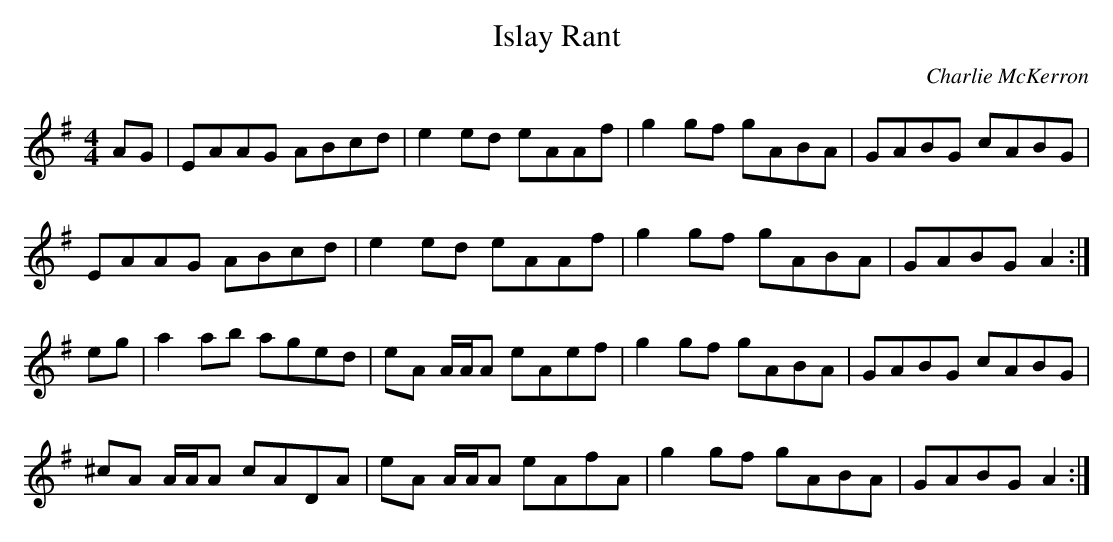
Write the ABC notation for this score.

X:1
T:Islay Rant
C:Charlie McKerron
M:4/4
L:1/8
K:Ador
AG | EAAG     ABcd | e2 ed    eAAf | g2 gf gABA | GABG cABG |
     EAAG     ABcd | e2 ed    eAAf | g2 gf gABA | GABG A2  :|
eg | a2 ab    aged | eA A/A/A eAef | g2 gf gABA | GABG cABG |
    ^cA A/A/A cADA | eA A/A/A eAfA | g2 gf gABA | GABG A2  :|
